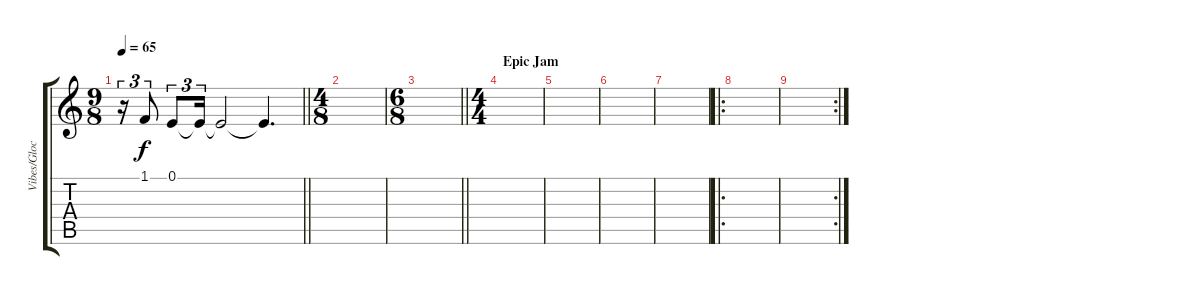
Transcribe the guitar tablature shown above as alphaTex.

\track ("Vibes/Glockenspiel" "Vibes/Gloc") {instrument vibraphone}
\staff {score tabs}
\tuning (E4 B3 G3 D3 A2 E2) {hide}
\ts (9 8)
\tempo 65
\clef g2
\barLineRight lightlight
\ks c
r.16{tu (3 2) dy f} 1.1.8{tu (3 2)} 0.1.8{tu (3 2)} 0.1{t}.16{tu (3 2)} 0.1{t}.2 0.1{t}.4{d} |
\ts (4 8)
|
\ts (6 8)
\barLineRight lightlight
|
\ts (4 4)
\section ("" "Epic Jam")
|
|
|
|
\ro
|
\rc 2
